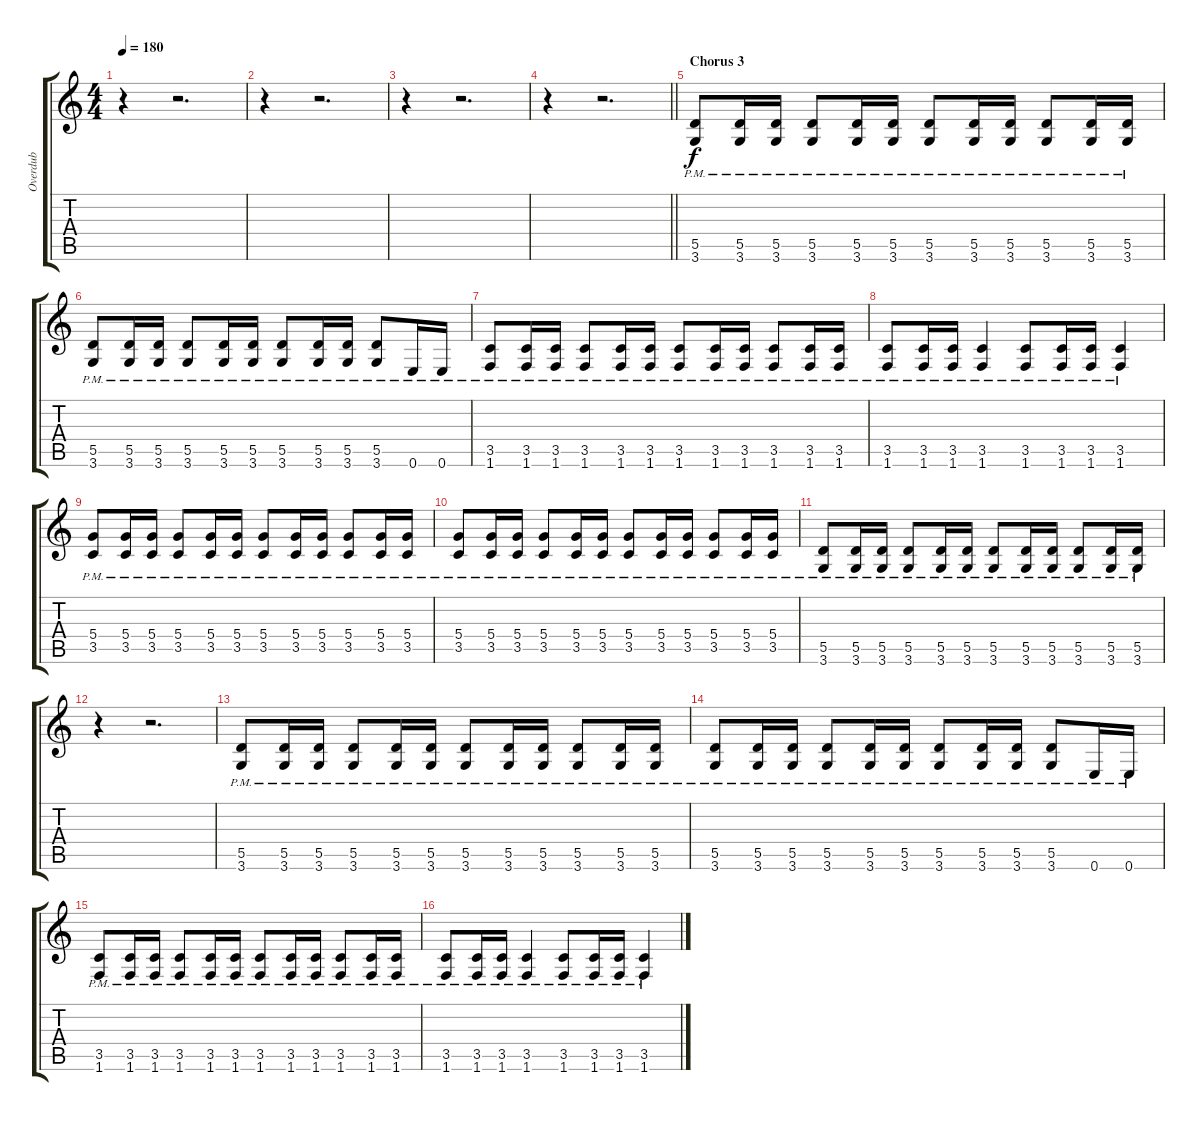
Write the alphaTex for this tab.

\track ("Overdub" "Overdub") {instrument overdrivenguitar}
\staff {score tabs}
\tuning (E4 B3 G3 D3 A2 E2) {hide}
\ts (4 4)
\tempo 180
\clef g2
\ks c
r.4{dy f} r.2{d} |
r.4 r.2{d} |
r.4 r.2{d} |
\barLineRight lightlight
r.4 r.2{d} |
\section ("" "Chorus 3")
(5.5{pm} 3.6{pm}).8 (5.5{pm} 3.6{pm}).16 (5.5{pm} 3.6{pm}).16 (5.5{pm} 3.6{pm}).8 (5.5{pm} 3.6{pm}).16 (5.5{pm} 3.6{pm}).16 (5.5{pm} 3.6{pm}).8 (5.5{pm} 3.6{pm}).16 (5.5{pm} 3.6{pm}).16 (5.5{pm} 3.6{pm}).8 (5.5{pm} 3.6{pm}).16 (5.5{pm} 3.6{pm}).16 |
(5.5{pm} 3.6{pm}).8 (5.5{pm} 3.6{pm}).16 (5.5{pm} 3.6{pm}).16 (5.5{pm} 3.6{pm}).8 (5.5{pm} 3.6{pm}).16 (5.5{pm} 3.6{pm}).16 (5.5{pm} 3.6{pm}).8 (5.5{pm} 3.6{pm}).16 (5.5{pm} 3.6{pm}).16 (5.5{pm} 3.6{pm}).8 0.6{pm}.16 0.6{pm}.16 |
(3.5{pm} 1.6{pm}).8 (3.5{pm} 1.6{pm}).16 (3.5{pm} 1.6{pm}).16 (3.5{pm} 1.6{pm}).8 (3.5{pm} 1.6{pm}).16 (3.5{pm} 1.6{pm}).16 (3.5{pm} 1.6{pm}).8 (3.5{pm} 1.6{pm}).16 (3.5{pm} 1.6{pm}).16 (3.5{pm} 1.6{pm}).8 (3.5{pm} 1.6{pm}).16 (3.5{pm} 1.6{pm}).16 |
(3.5{pm} 1.6{pm}).8 (3.5{pm} 1.6{pm}).16 (3.5{pm} 1.6{pm}).16 (3.5{pm} 1.6{pm}).4 (3.5{pm} 1.6{pm}).8 (3.5{pm} 1.6{pm}).16 (3.5{pm} 1.6{pm}).16 (3.5{pm} 1.6{pm}).4 |
(5.4{pm} 3.5{pm}).8 (5.4{pm} 3.5{pm}).16 (5.4{pm} 3.5{pm}).16 (5.4{pm} 3.5{pm}).8 (5.4{pm} 3.5{pm}).16 (5.4{pm} 3.5{pm}).16 (5.4{pm} 3.5{pm}).8 (5.4{pm} 3.5{pm}).16 (5.4{pm} 3.5{pm}).16 (5.4{pm} 3.5{pm}).8 (5.4{pm} 3.5{pm}).16 (5.4{pm} 3.5{pm}).16 |
(5.4{pm} 3.5{pm}).8 (5.4{pm} 3.5{pm}).16 (5.4{pm} 3.5{pm}).16 (5.4{pm} 3.5{pm}).8 (5.4{pm} 3.5{pm}).16 (5.4{pm} 3.5{pm}).16 (5.4{pm} 3.5{pm}).8 (5.4{pm} 3.5{pm}).16 (5.4{pm} 3.5{pm}).16 (5.4{pm} 3.5{pm}).8 (5.4{pm} 3.5{pm}).16 (5.4{pm} 3.5{pm}).16 |
(5.5{pm} 3.6{pm}).8 (5.5{pm} 3.6{pm}).16 (5.5{pm} 3.6{pm}).16 (5.5{pm} 3.6{pm}).8 (5.5{pm} 3.6{pm}).16 (5.5{pm} 3.6{pm}).16 (5.5{pm} 3.6{pm}).8 (5.5{pm} 3.6{pm}).16 (5.5{pm} 3.6{pm}).16 (5.5{pm} 3.6{pm}).8 (5.5{pm} 3.6{pm}).16 (5.5{pm} 3.6{pm}).16 |
r.4 r.2{d} |
(5.5{pm} 3.6{pm}).8 (5.5{pm} 3.6{pm}).16 (5.5{pm} 3.6{pm}).16 (5.5{pm} 3.6{pm}).8 (5.5{pm} 3.6{pm}).16 (5.5{pm} 3.6{pm}).16 (5.5{pm} 3.6{pm}).8 (5.5{pm} 3.6{pm}).16 (5.5{pm} 3.6{pm}).16 (5.5{pm} 3.6{pm}).8 (5.5{pm} 3.6{pm}).16 (5.5{pm} 3.6{pm}).16 |
(5.5{pm} 3.6{pm}).8 (5.5{pm} 3.6{pm}).16 (5.5{pm} 3.6{pm}).16 (5.5{pm} 3.6{pm}).8 (5.5{pm} 3.6{pm}).16 (5.5{pm} 3.6{pm}).16 (5.5{pm} 3.6{pm}).8 (5.5{pm} 3.6{pm}).16 (5.5{pm} 3.6{pm}).16 (5.5{pm} 3.6{pm}).8 0.6{pm}.16 0.6{pm}.16 |
(3.5{pm} 1.6{pm}).8 (3.5{pm} 1.6{pm}).16 (3.5{pm} 1.6{pm}).16 (3.5{pm} 1.6{pm}).8 (3.5{pm} 1.6{pm}).16 (3.5{pm} 1.6{pm}).16 (3.5{pm} 1.6{pm}).8 (3.5{pm} 1.6{pm}).16 (3.5{pm} 1.6{pm}).16 (3.5{pm} 1.6{pm}).8 (3.5{pm} 1.6{pm}).16 (3.5{pm} 1.6{pm}).16 |
(3.5{pm} 1.6{pm}).8 (3.5{pm} 1.6{pm}).16 (3.5{pm} 1.6{pm}).16 (3.5{pm} 1.6{pm}).4 (3.5{pm} 1.6{pm}).8 (3.5{pm} 1.6{pm}).16 (3.5{pm} 1.6{pm}).16 (3.5{pm} 1.6{pm}).4
